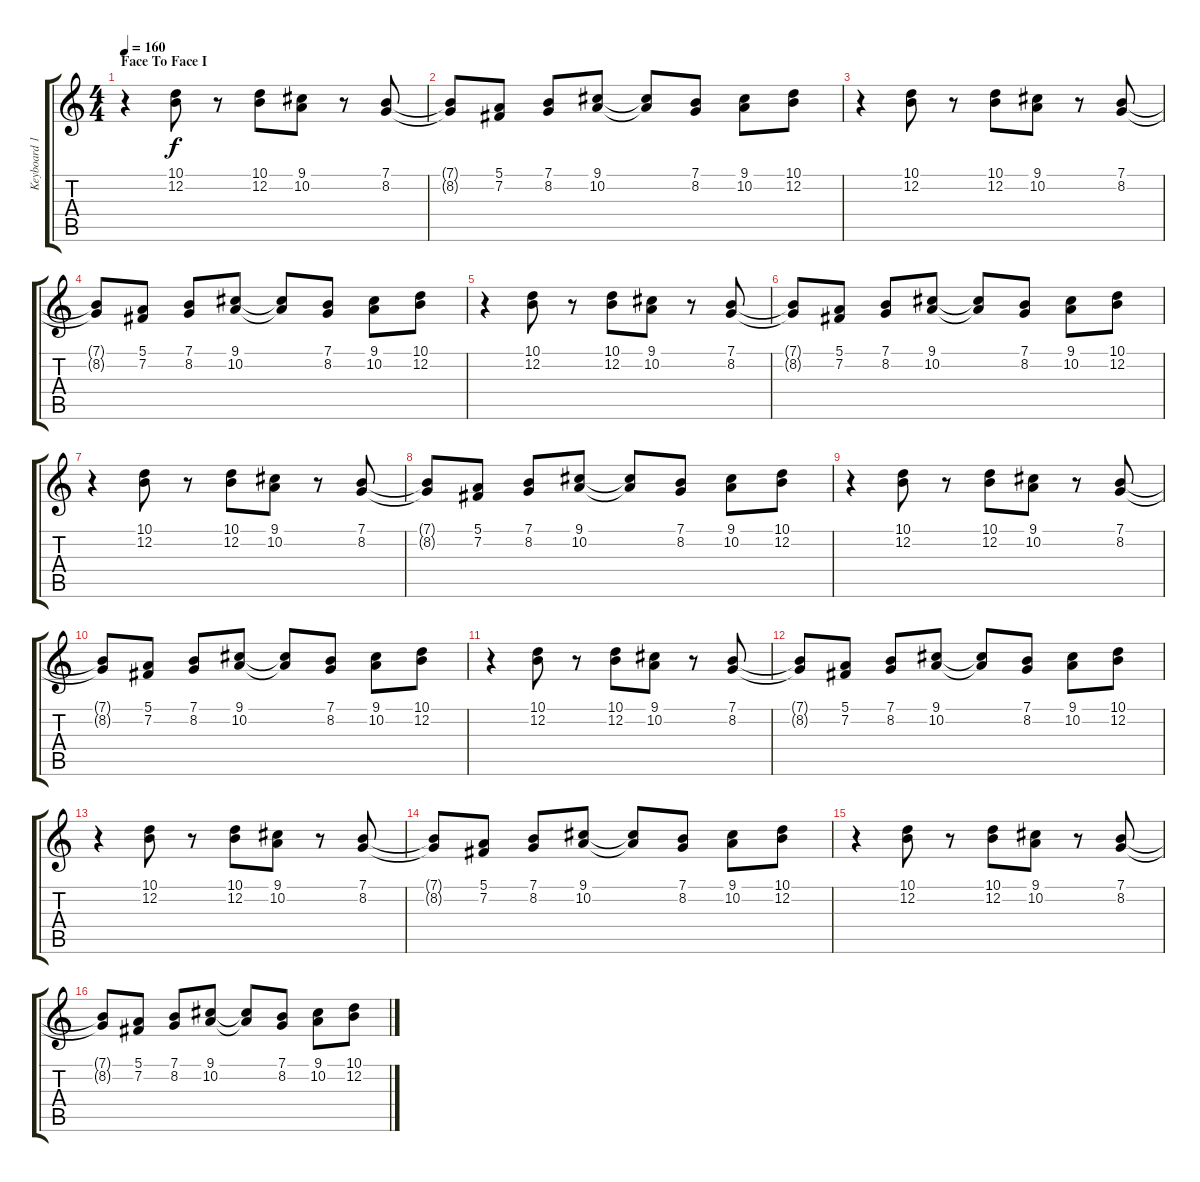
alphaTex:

\track ("Keyboard 1" "Keyboard 1") {instrument stringensemble1}
\staff {score tabs}
\tuning (E4 B3 G3 D3 A2 E2) {hide}
\ts (4 4)
\section ("" "Face To Face I")
\tempo 160
\clef g2
\ks c
r.4{dy f instrument stringensemble1} (10.1 12.2).8 r.8 (10.1 12.2).8 (9.1 10.2).8 r.8 (7.1 8.2).8 |
(7.1{t} 8.2{t}).8 (5.1 7.2).8 (7.1 8.2).8 (9.1 10.2).8 (9.1{t} 10.2{t}).8 (7.1 8.2).8 (9.1 10.2).8 (10.1 12.2).8 |
r.4 (10.1 12.2).8 r.8 (10.1 12.2).8 (9.1 10.2).8 r.8 (7.1 8.2).8 |
(7.1{t} 8.2{t}).8 (5.1 7.2).8 (7.1 8.2).8 (9.1 10.2).8 (9.1{t} 10.2{t}).8 (7.1 8.2).8 (9.1 10.2).8 (10.1 12.2).8 |
r.4 (10.1 12.2).8 r.8 (10.1 12.2).8 (9.1 10.2).8 r.8 (7.1 8.2).8 |
(7.1{t} 8.2{t}).8 (5.1 7.2).8 (7.1 8.2).8 (9.1 10.2).8 (9.1{t} 10.2{t}).8 (7.1 8.2).8 (9.1 10.2).8 (10.1 12.2).8 |
r.4 (10.1 12.2).8 r.8 (10.1 12.2).8 (9.1 10.2).8 r.8 (7.1 8.2).8 |
(7.1{t} 8.2{t}).8 (5.1 7.2).8 (7.1 8.2).8 (9.1 10.2).8 (9.1{t} 10.2{t}).8 (7.1 8.2).8 (9.1 10.2).8 (10.1 12.2).8 |
r.4 (10.1 12.2).8 r.8 (10.1 12.2).8 (9.1 10.2).8 r.8 (7.1 8.2).8 |
(7.1{t} 8.2{t}).8 (5.1 7.2).8 (7.1 8.2).8 (9.1 10.2).8 (9.1{t} 10.2{t}).8 (7.1 8.2).8 (9.1 10.2).8 (10.1 12.2).8 |
r.4 (10.1 12.2).8 r.8 (10.1 12.2).8 (9.1 10.2).8 r.8 (7.1 8.2).8 |
(7.1{t} 8.2{t}).8 (5.1 7.2).8 (7.1 8.2).8 (9.1 10.2).8 (9.1{t} 10.2{t}).8 (7.1 8.2).8 (9.1 10.2).8 (10.1 12.2).8 |
r.4 (10.1 12.2).8 r.8 (10.1 12.2).8 (9.1 10.2).8 r.8 (7.1 8.2).8 |
(7.1{t} 8.2{t}).8 (5.1 7.2).8 (7.1 8.2).8 (9.1 10.2).8 (9.1{t} 10.2{t}).8 (7.1 8.2).8 (9.1 10.2).8 (10.1 12.2).8 |
r.4 (10.1 12.2).8 r.8 (10.1 12.2).8 (9.1 10.2).8 r.8 (7.1 8.2).8 |
(7.1{t} 8.2{t}).8 (5.1 7.2).8 (7.1 8.2).8 (9.1 10.2).8 (9.1{t} 10.2{t}).8 (7.1 8.2).8 (9.1 10.2).8 (10.1 12.2).8
